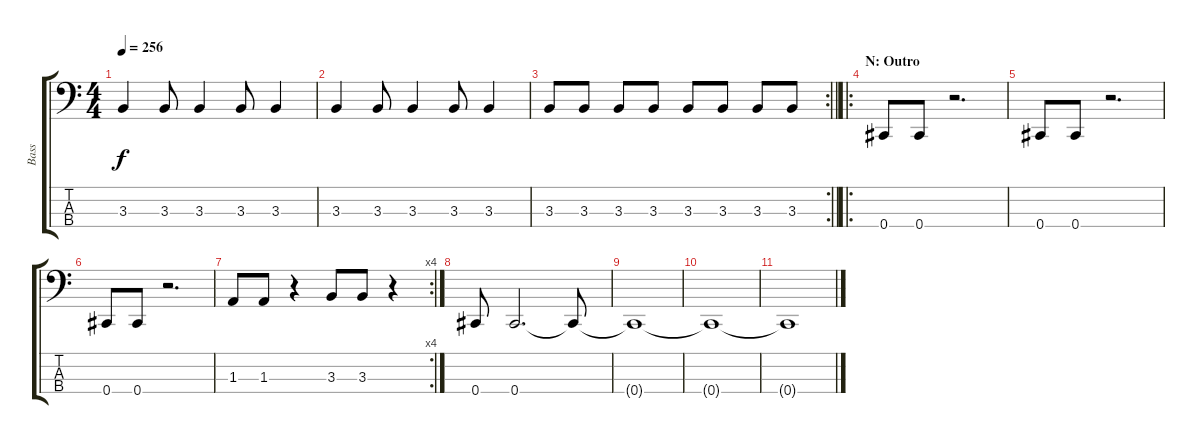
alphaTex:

\track ("Bass" "Bass") {instrument electricbasspick}
\staff {score tabs}
\tuning (Gb2 Db2 Ab1 Db1) {hide}
\ts (4 4)
\tempo 256
\clef f4
\ks c
3.3.4{dy f} 3.3.8 3.3.4 3.3.8 3.3.4 |
3.3.4 3.3.8 3.3.4 3.3.8 3.3.4 |
\rc 2
\barLineRight lightlight
3.3.8 3.3.8 3.3.8 3.3.8 3.3.8 3.3.8 3.3.8 3.3.8 |
\ro
\section ("" "N: Outro")
0.4.8 0.4.8 r.2{d} |
0.4.8 0.4.8 r.2{d} |
0.4.8 0.4.8 r.2{d} |
\rc 4
1.3.8 1.3.8 r.4 3.3.8 3.3.8 r.4 |
0.4.8 0.4.2{d} 0.4{t}.8 |
0.4{t}.1 |
0.4{t}.1{volume 0} |
0.4{t}.1
